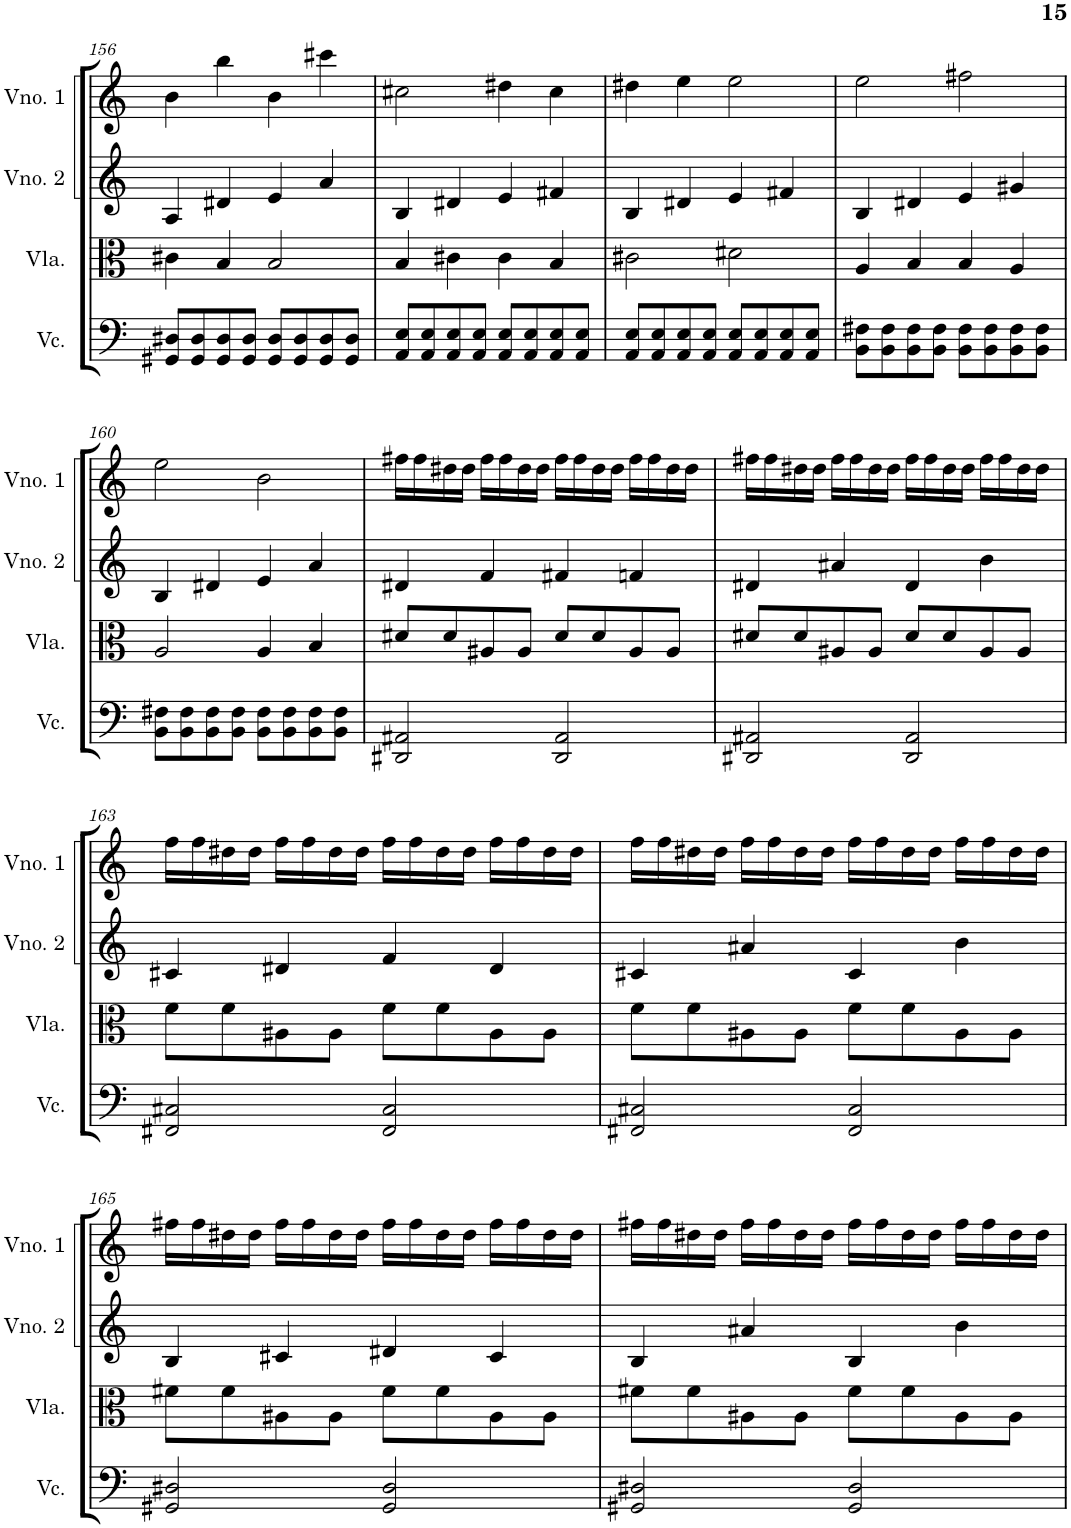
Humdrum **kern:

**kern	**kern	**kern	**kern
*part4	*part3	*part2	*part1
*staff4	*staff3	*staff2	*staff1
*I"Violoncelo	*I"Viola	*I"Violino 2	*I"Violino 1
*I'Vc.	*I'Vla.	*I'Vno. 2	*I'Vno. 1
!!LO:PB:g=z
*clefF4	*clefC3	*clefG2	*clefG2
*k[]	*k[]	*k[]	*k[]
*M4/4	*M4/4	*M4/4	*M4/4
=156	=156	=156	=156
8GG#X/ 8D#X/L	4c#X\	4A/	4b\
8GG#/ 8D#/	.	.	.
8GG#/ 8D#/	4B/	4d#X/	4bb\
8GG#/ 8D#/J	.	.	.
8GG#/ 8D#/L	2B/	4e/	4b\
8GG#/ 8D#/	.	.	.
8GG#/ 8D#/	.	4a/	4ccc#X\
8GG#/ 8D#/J	.	.	.
=157	=157	=157	=157
8AA/ 8E/L	4B/	4B/	2cc#X\
8AA/ 8E/	.	.	.
8AA/ 8E/	4c#X\	4d#X/	.
8AA/ 8E/J	.	.	.
8AA/ 8E/L	4c#\	4e/	4dd#X\
8AA/ 8E/	.	.	.
8AA/ 8E/	4B/	4f#X/	4cc#\
8AA/ 8E/J	.	.	.
=158	=158	=158	=158
8AA/ 8E/L	2c#X\	4B/	4dd#X\
8AA/ 8E/	.	.	.
8AA/ 8E/	.	4d#X/	4ee\
8AA/ 8E/J	.	.	.
8AA/ 8E/L	2d#X\	4e/	2ee\
8AA/ 8E/	.	.	.
8AA/ 8E/	.	4f#X/	.
8AA/ 8E/J	.	.	.
=159	=159	=159	=159
8BB\ 8F#X\L	4A/	4B/	2ee\
8BB\ 8F#\	.	.	.
8BB\ 8F#\	4B/	4d#X/	.
8BB\ 8F#\J	.	.	.
8BB\ 8F#\L	4B/	4e/	2ff#X\
8BB\ 8F#\	.	.	.
8BB\ 8F#\	4A/	4g#X/	.
8BB\ 8F#\J	.	.	.
!!LO:LB:g=z
=160	=160	=160	=160
8BB\ 8F#X\L	2A/	4B/	2ee\
8BB\ 8F#\	.	.	.
8BB\ 8F#\	.	4d#X/	.
8BB\ 8F#\J	.	.	.
8BB\ 8F#\L	4A/	4e/	2b\
8BB\ 8F#\	.	.	.
8BB\ 8F#\	4B/	4a/	.
8BB\ 8F#\J	.	.	.
=161	=161	=161	=161
2DD#X/ 2AA#X/	8d#X/L	4d#X/	16ff#X\LL
.	.	.	16ff#\
.	8d#/	.	16dd#X\
.	.	.	16dd#\JJ
.	8A#X/	4f/	16ff#\LL
.	.	.	16ff#\
.	8A#/J	.	16dd#\
.	.	.	16dd#\JJ
2DD#/ 2AA#/	8d#/L	4f#X/	16ff#\LL
.	.	.	16ff#\
.	8d#/	.	16dd#\
.	.	.	16dd#\JJ
.	8A#/	4fn/	16ff#\LL
.	.	.	16ff#\
.	8A#/J	.	16dd#\
.	.	.	16dd#\JJ
=162	=162	=162	=162
2DD#X/ 2AA#X/	8d#X/L	4d#X/	16ff#X\LL
.	.	.	16ff#\
.	8d#/	.	16dd#X\
.	.	.	16dd#\JJ
.	8A#X/	4a#X/	16ff#\LL
.	.	.	16ff#\
.	8A#/J	.	16dd#\
.	.	.	16dd#\JJ
2DD#/ 2AA#/	8d#/L	4d#/	16ff#\LL
.	.	.	16ff#\
.	8d#/	.	16dd#\
.	.	.	16dd#\JJ
.	8A#/	4b\	16ff#\LL
.	.	.	16ff#\
.	8A#/J	.	16dd#\
.	.	.	16dd#\JJ
!!LO:LB:g=z
=163	=163	=163	=163
2FF#X/ 2C#X/	8f\L	4c#X/	16ff\LL
.	.	.	16ff\
.	8f\	.	16dd#X\
.	.	.	16dd#\JJ
.	8A#X\	4d#X/	16ff\LL
.	.	.	16ff\
.	8A#\J	.	16dd#\
.	.	.	16dd#\JJ
2FF#/ 2C#/	8f\L	4f/	16ff\LL
.	.	.	16ff\
.	8f\	.	16dd#\
.	.	.	16dd#\JJ
.	8A#\	4d#/	16ff\LL
.	.	.	16ff\
.	8A#\J	.	16dd#\
.	.	.	16dd#\JJ
=164	=164	=164	=164
2FF#X/ 2C#X/	8f\L	4c#X/	16ff\LL
.	.	.	16ff\
.	8f\	.	16dd#X\
.	.	.	16dd#\JJ
.	8A#X\	4a#X/	16ff\LL
.	.	.	16ff\
.	8A#\J	.	16dd#\
.	.	.	16dd#\JJ
2FF#/ 2C#/	8f\L	4c#/	16ff\LL
.	.	.	16ff\
.	8f\	.	16dd#\
.	.	.	16dd#\JJ
.	8A#\	4b\	16ff\LL
.	.	.	16ff\
.	8A#\J	.	16dd#\
.	.	.	16dd#\JJ
!!LO:LB:g=z
=165	=165	=165	=165
2GG#X/ 2D#X/	8f#X\L	4B/	16ff#X\LL
.	.	.	16ff#\
.	8f#\	.	16dd#X\
.	.	.	16dd#\JJ
.	8A#X\	4c#X/	16ff#\LL
.	.	.	16ff#\
.	8A#\J	.	16dd#\
.	.	.	16dd#\JJ
2GG#/ 2D#/	8f#\L	4d#X/	16ff#\LL
.	.	.	16ff#\
.	8f#\	.	16dd#\
.	.	.	16dd#\JJ
.	8A#\	4c#/	16ff#\LL
.	.	.	16ff#\
.	8A#\J	.	16dd#\
.	.	.	16dd#\JJ
=166	=166	=166	=166
2GG#X/ 2D#X/	8f#X\L	4B/	16ff#X\LL
.	.	.	16ff#\
.	8f#\	.	16dd#X\
.	.	.	16dd#\JJ
.	8A#X\	4a#X/	16ff#\LL
.	.	.	16ff#\
.	8A#\J	.	16dd#\
.	.	.	16dd#\JJ
2GG#/ 2D#/	8f#\L	4B/	16ff#\LL
.	.	.	16ff#\
.	8f#\	.	16dd#\
.	.	.	16dd#\JJ
.	8A#\	4b\	16ff#\LL
.	.	.	16ff#\
.	8A#\J	.	16dd#\
.	.	.	16dd#\JJ
=	=	=	=
*-	*-	*-	*-
